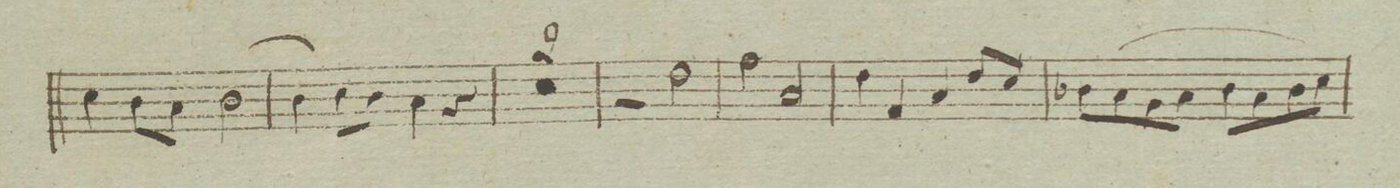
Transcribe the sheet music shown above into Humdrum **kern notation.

**kern	**dynam
*I"Violino. 1mo	*
*clefG2	*
*k[]	*
*met(c)	*
*M4/4	*
4cc\	.
8b\L	.
8a\J	.
[>2b\	.
=68	=68
4b\]	.
8cc\L	.
8b\J	.
4a\	.
4r	.
=69	=69
0r	.
=70	=70
=71	=71
2rg	.
2dd\	.
=72	=72
2ff\	.
2a/	.
=73	=73
4dd\	.
4f/	.
4a/	.
8dd/L	.
8cc/J	.
=74	=74
8b-X\L	.
(>8a\	.
8g\	.
8a\J	.
8b-\L	.
8a\	.
8b-\	.
8cc\J)	.
=75	=75
*-	*-
